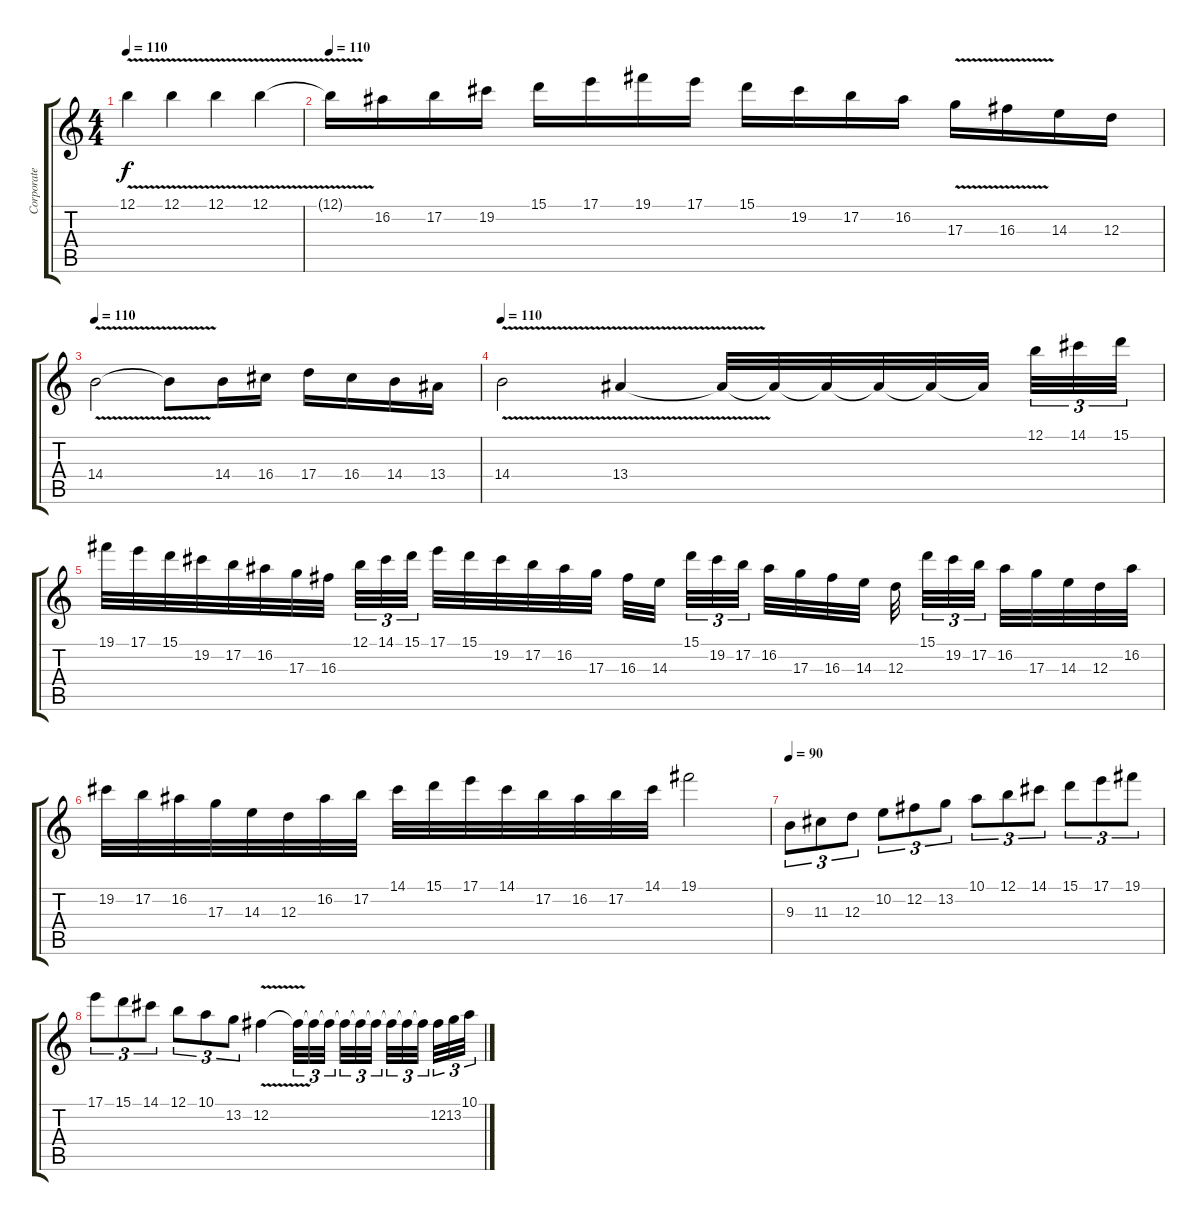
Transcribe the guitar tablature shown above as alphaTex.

\track ("Corporate Death (L)" "Corporate ") {instrument distortionguitar}
\staff {score tabs}
\tuning (B3 Gb3 D3 A2 E2 B1) {hide}
\ts (4 4)
\tempo 110
\clef g2
\ks c
12.1{v}.4{dy f} 12.1{v}.4 12.1{v}.4 12.1{v}.4 |
\tempo 110
12.1{t}.16 16.2.16 17.2.16 19.2.16 15.1.16 17.1.16 19.1.16 17.1.16 15.1.16 19.2.16 17.2.16 16.2.16 17.3{v}.16 16.3{v}.16 14.3.16 12.3.16 |
\tempo 110
14.4{v}.2 14.4{t}.8 14.4.16 16.4.16 17.4.16 16.4.16 14.4.16 13.4.16 |
\tempo 110
14.4{v}.2 13.4{v}.4 13.4{t}.32 13.4{t}.32 13.4{t}.32 13.4{t}.32 13.4{t}.32 13.4{t}.32 12.1.32{tu (3 2)} 14.1.32{tu (3 2)} 15.1.32{tu (3 2)} |
19.1.32 17.1.32 15.1.32 19.2.32 17.2.32 16.2.32 17.3.32 16.3.32 12.1.32{tu (3 2)} 14.1.32{tu (3 2)} 15.1.32{tu (3 2)} 17.1.32 15.1.32 19.2.32 17.2.32 16.2.32 17.3.32 16.3.32 14.3.32 15.1.32{tu (3 2)} 19.2.32{tu (3 2)} 17.2.32{tu (3 2)} 16.2.32 17.3.32 16.3.32 14.3.32 12.3.32 15.1.32{tu (3 2)} 19.2.32{tu (3 2)} 17.2.32{tu (3 2)} 16.2.32 17.3.32 14.3.32 12.3.32 16.2.32 |
19.2.32 17.2.32 16.2.32 17.3.32 14.3.32 12.3.32 16.2.32 17.2.32 14.1.32 15.1.32 17.1.32 14.1.32 17.2.32 16.2.32 17.2.32 14.1.32 19.1.2 |
\tempo 90
9.3.8{tu (3 2)} 11.3.8{tu (3 2)} 12.3.8{tu (3 2)} 10.2.8{tu (3 2)} 12.2.8{tu (3 2)} 13.2.8{tu (3 2)} 10.1.8{tu (3 2)} 12.1.8{tu (3 2)} 14.1.8{tu (3 2)} 15.1.8{tu (3 2)} 17.1.8{tu (3 2)} 19.1.8{tu (3 2)} |
17.1.8{tu (3 2)} 15.1.8{tu (3 2)} 14.1.8{tu (3 2)} 12.1.8{tu (3 2)} 10.1.8{tu (3 2)} 13.2.8{tu (3 2)} 12.2{v}.4 12.2{t}.32{tu (3 2)} 12.2{t}.32{tu (3 2)} 12.2{t}.32{tu (3 2)} 12.2{t}.32{tu (3 2)} 12.2{t}.32{tu (3 2)} 12.2{t}.32{tu (3 2)} 12.2{t}.32{tu (3 2)} 12.2{t}.32{tu (3 2)} 12.2{t}.32{tu (3 2)} 12.2.32{tu (3 2)} 13.2.32{tu (3 2)} 10.1.32{tu (3 2)}
